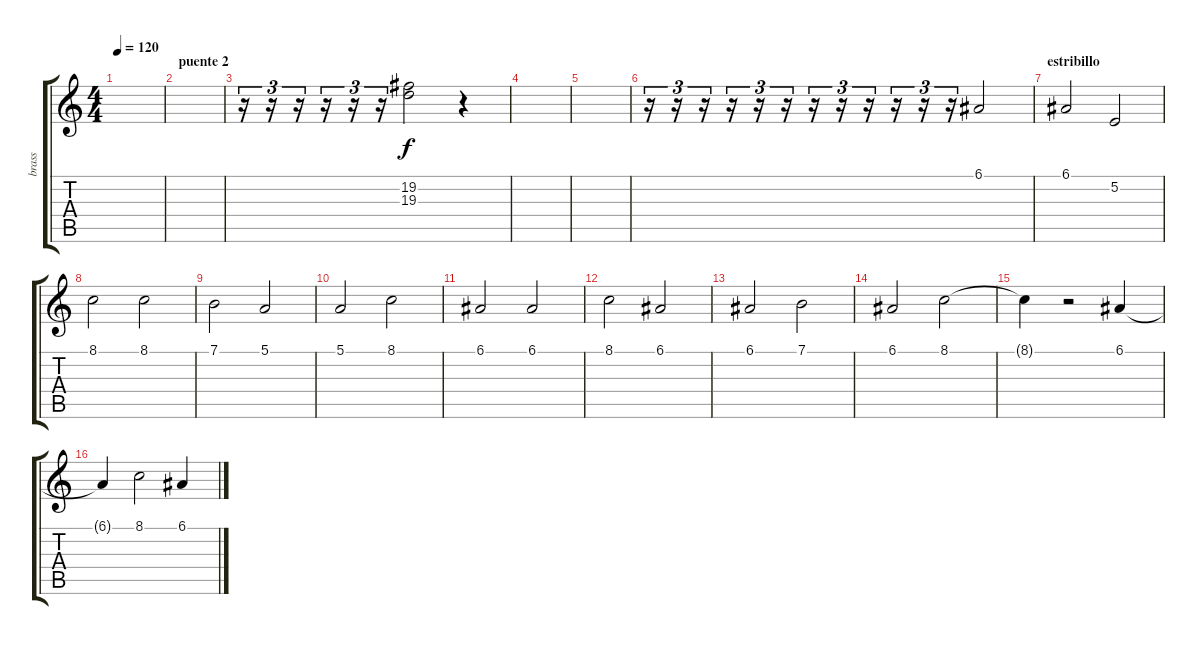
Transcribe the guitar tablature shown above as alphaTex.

\track ("brass" "brass") {instrument brasssection}
\staff {score tabs}
\tuning (E4 B3 G3 D3 A2 E2) {hide}
\ts (4 4)
\tempo 120
\clef g2
\ks c
|
\section ("" "puente 2")
|
r.16{tu (3 2)} r.16{tu (3 2)} r.16{tu (3 2)} r.16{tu (3 2)} r.16{tu (3 2)} r.16{tu (3 2)} (19.2 19.3).2 r.4 |
|
|
r.16{tu (3 2)} r.16{tu (3 2)} r.16{tu (3 2)} r.16{tu (3 2)} r.16{tu (3 2)} r.16{tu (3 2)} r.16{tu (3 2)} r.16{tu (3 2)} r.16{tu (3 2)} r.16{tu (3 2)} r.16{tu (3 2)} r.16{tu (3 2)} 6.1.2 |
\section ("" "estribillo")
6.1.2 5.2.2 |
8.1.2 8.1.2 |
7.1.2 5.1.2 |
5.1.2 8.1.2 |
6.1.2 6.1.2 |
8.1.2 6.1.2 |
6.1.2 7.1.2 |
6.1.2 8.1.2 |
8.1{t}.4 r.2 6.1.4 |
6.1{t}.4 8.1.2 6.1.4
